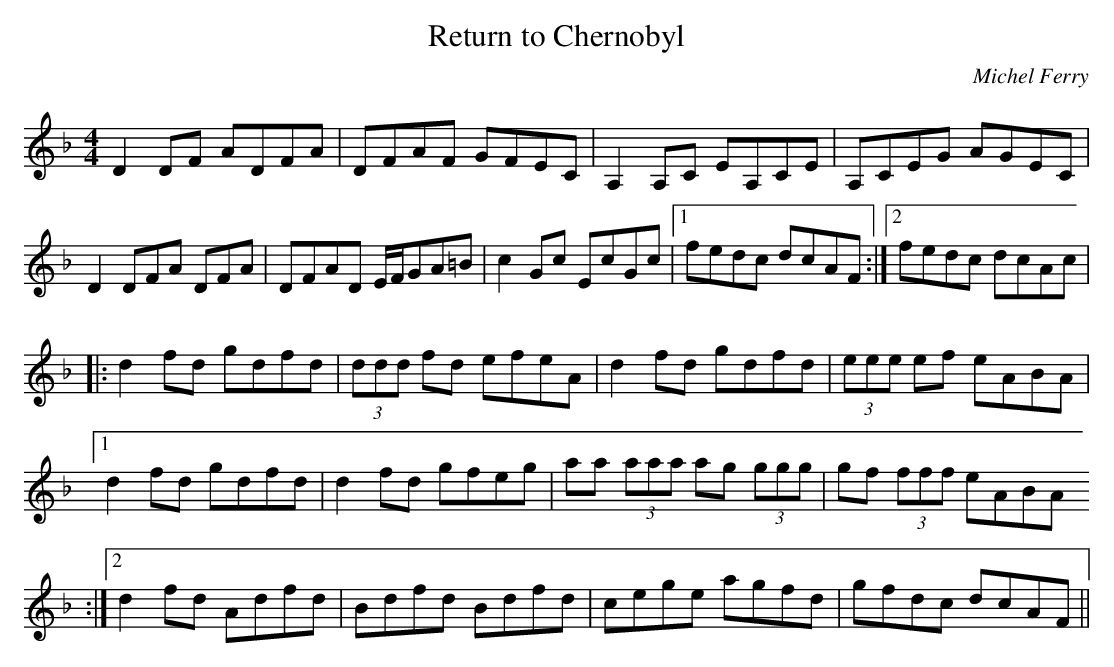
X:1
T:Return to Chernobyl
M:4/4
L:1/8
C:Michel Ferry
K:Dm
D2DF ADFA|DFAF GFEC|A,2A,C EA,CE|A,CEG AGEC|
D2DFA DFA|DFAD E/2F/2GA=B|c2Gc EcGc|1 fedc dcAF:|2 fedc dcAc|
|:d2fd gdfd|(3ddd fd efeA|d2fd gdfd |(3eee ef eABA|1
d2fd gdfd|d2fd gfeg|aa (3aaa ag (3ggg|gf (3fff eABA
:|2 d2fd Adfd|Bdfd Bdfd|cege agfd|gfdc dcAF||
